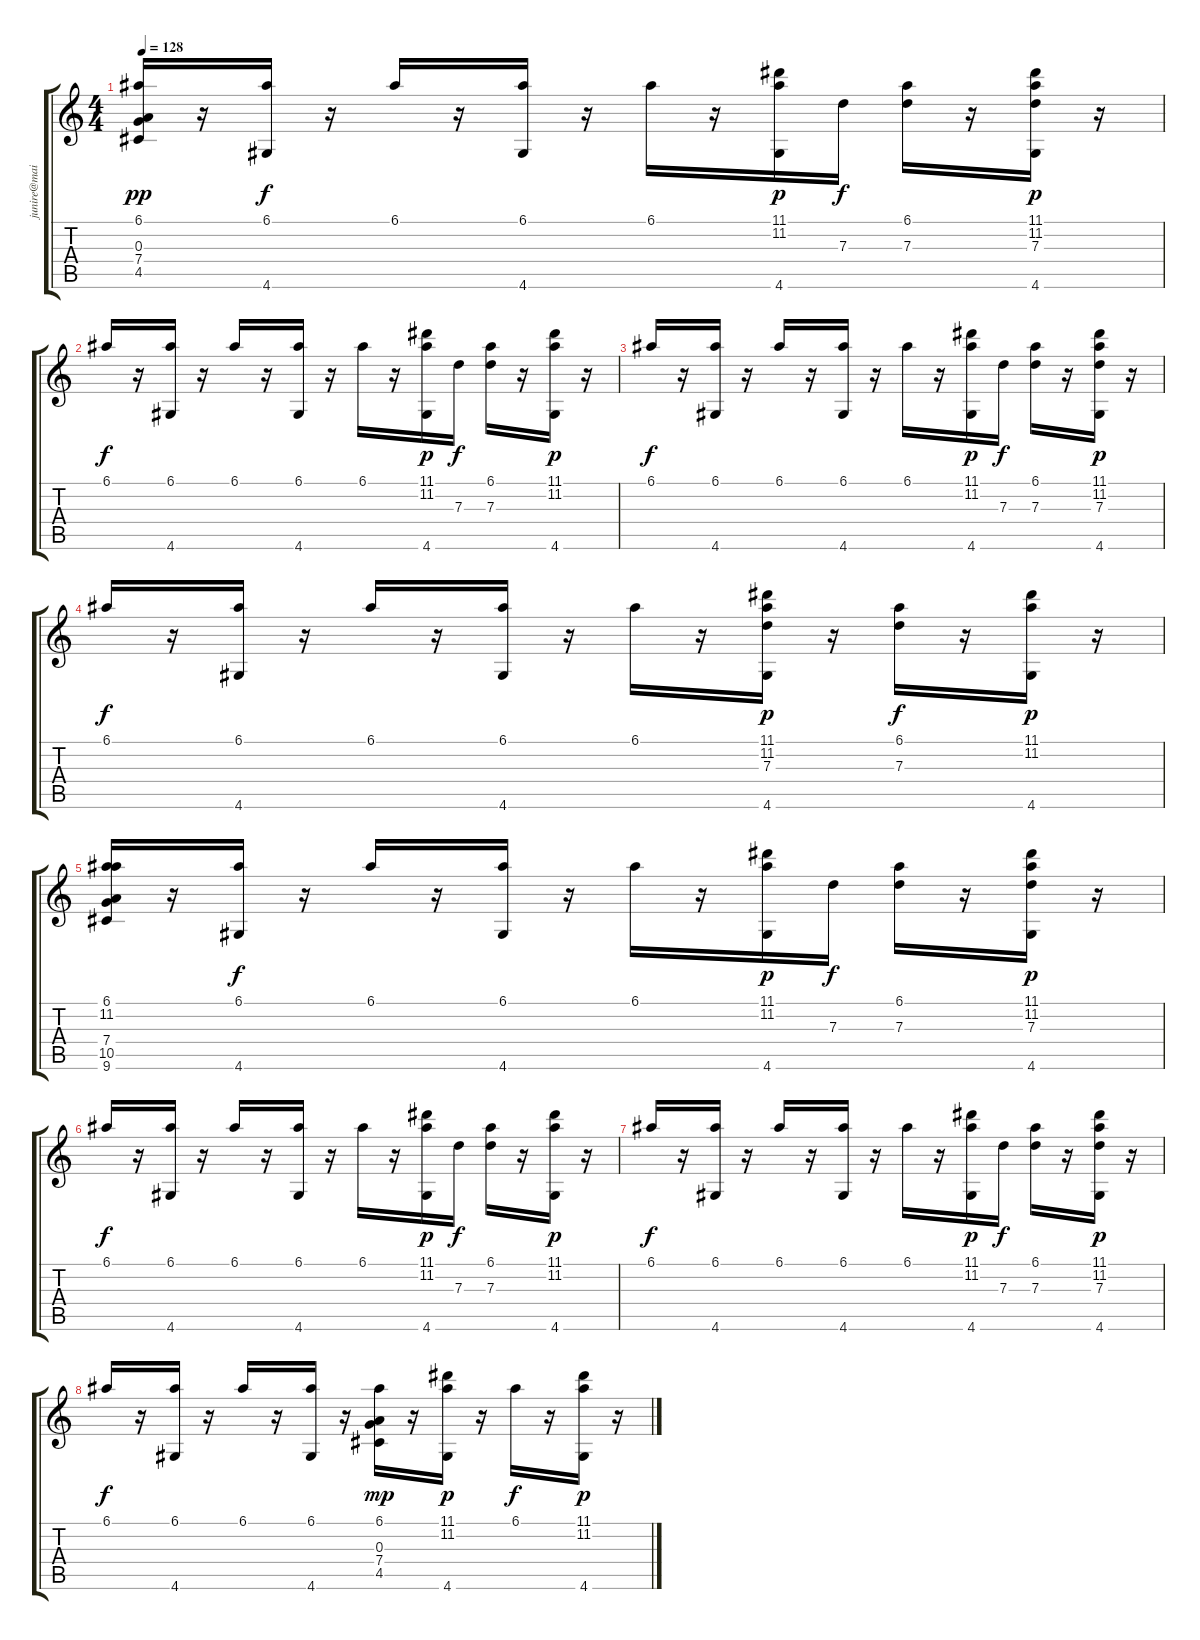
\track ("junire@mail.ru" "junire@mai") {instrument acousticguitarsteel}
\staff {score tabs}
\tuning (E4 B3 G3 D3 A2 E2) {hide}
\ts (4 4)
\tempo 128
\clef g2
\ks c
(6.1 0.3 7.4 4.5).16{dy pp} r.16 (6.1 4.6).16{dy f} r.16 6.1.16 r.16 (6.1 4.6).16 r.16 6.1.16 r.16 (11.1 11.2 4.6).16{dy p} 7.3.16{dy f} (6.1 7.3).16 r.16 (11.1 11.2 7.3 4.6).16{dy p} r.16 |
6.1.16{dy f} r.16 (6.1 4.6).16 r.16 6.1.16 r.16 (6.1 4.6).16 r.16 6.1.16 r.16 (11.1 11.2 4.6).16{dy p} 7.3.16{dy f} (6.1 7.3).16 r.16 (11.1 11.2 4.6).16{dy p} r.16 |
6.1.16{dy f} r.16 (6.1 4.6).16 r.16 6.1.16 r.16 (6.1 4.6).16 r.16 6.1.16 r.16 (11.1 11.2 4.6).16{dy p} 7.3.16{dy f} (6.1 7.3).16 r.16 (11.1 11.2 7.3 4.6).16{dy p} r.16 |
6.1.16{dy f} r.16 (6.1 4.6).16 r.16 6.1.16 r.16 (6.1 4.6).16 r.16 6.1.16 r.16 (11.1 11.2 7.3 4.6).16{dy p} r.16 (6.1 7.3).16{dy f} r.16 (11.1 11.2 4.6).16{dy p} r.16 |
(6.1 11.2 7.4 10.5 9.6).16 r.16 (6.1 4.6).16{dy f} r.16 6.1.16 r.16 (6.1 4.6).16 r.16 6.1.16 r.16 (11.1 11.2 4.6).16{dy p} 7.3.16{dy f} (6.1 7.3).16 r.16 (11.1 11.2 7.3 4.6).16{dy p} r.16 |
6.1.16{dy f} r.16 (6.1 4.6).16 r.16 6.1.16 r.16 (6.1 4.6).16 r.16 6.1.16 r.16 (11.1 11.2 4.6).16{dy p} 7.3.16{dy f} (6.1 7.3).16 r.16 (11.1 11.2 4.6).16{dy p} r.16 |
6.1.16{dy f} r.16 (6.1 4.6).16 r.16 6.1.16 r.16 (6.1 4.6).16 r.16 6.1.16 r.16 (11.1 11.2 4.6).16{dy p} 7.3.16{dy f} (6.1 7.3).16 r.16 (11.1 11.2 7.3 4.6).16{dy p} r.16 |
6.1.16{dy f} r.16 (6.1 4.6).16 r.16 6.1.16 r.16 (6.1 4.6).16 r.16 (6.1 0.3 7.4 4.5).16{dy mp} r.16 (11.1 11.2 4.6).16{dy p} r.16 6.1.16{dy f} r.16 (11.1 11.2 4.6).16{dy p} r.16
